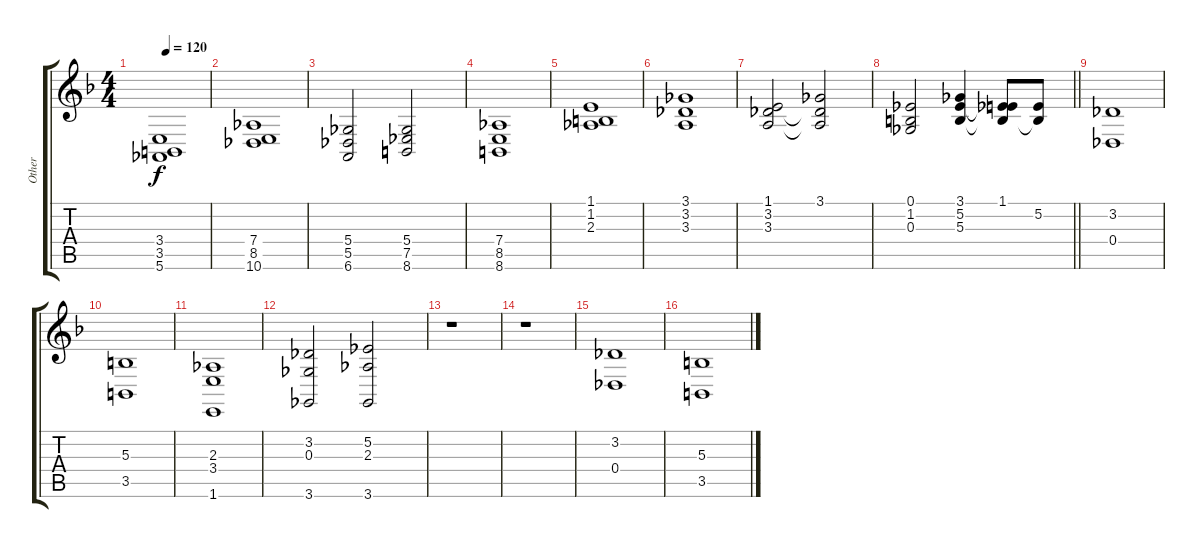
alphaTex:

\track ("Other" "Other") {instrument lead1square}
\staff {score tabs}
\tuning (Eb4 Bb3 Gb3 Db3 Ab2 Eb2) {hide}
\ts (4 4)
\tempo 120
\clef g2
\ks f
(3.4 3.5 5.6).1{dy f} |
(7.4 8.5 10.6).1 |
(5.4 5.5 6.6).2 (5.4 7.5 8.6).2 |
(7.4 8.5 8.6).1 |
(1.1 1.2 2.3).1 |
(3.1 3.2 3.3).1 |
(1.1 3.2 3.3).2 (3.1 3.2{t} 3.3{t}).2 |
\barLineRight lightlight
(0.1 1.2 0.3).2 (3.1 5.2 5.3).4 (1.1 5.2{t} 5.3{t}).8 (5.2 5.3{t}).8 |
(3.2 0.4).1 |
(5.3 3.5).1 |
(2.3 3.4 1.6).1 |
(3.2 0.3 3.6).2 (5.2 2.3 3.6).2 |
r.1 |
r.1 |
(3.2 0.4).1 |
(5.3 3.5).1
